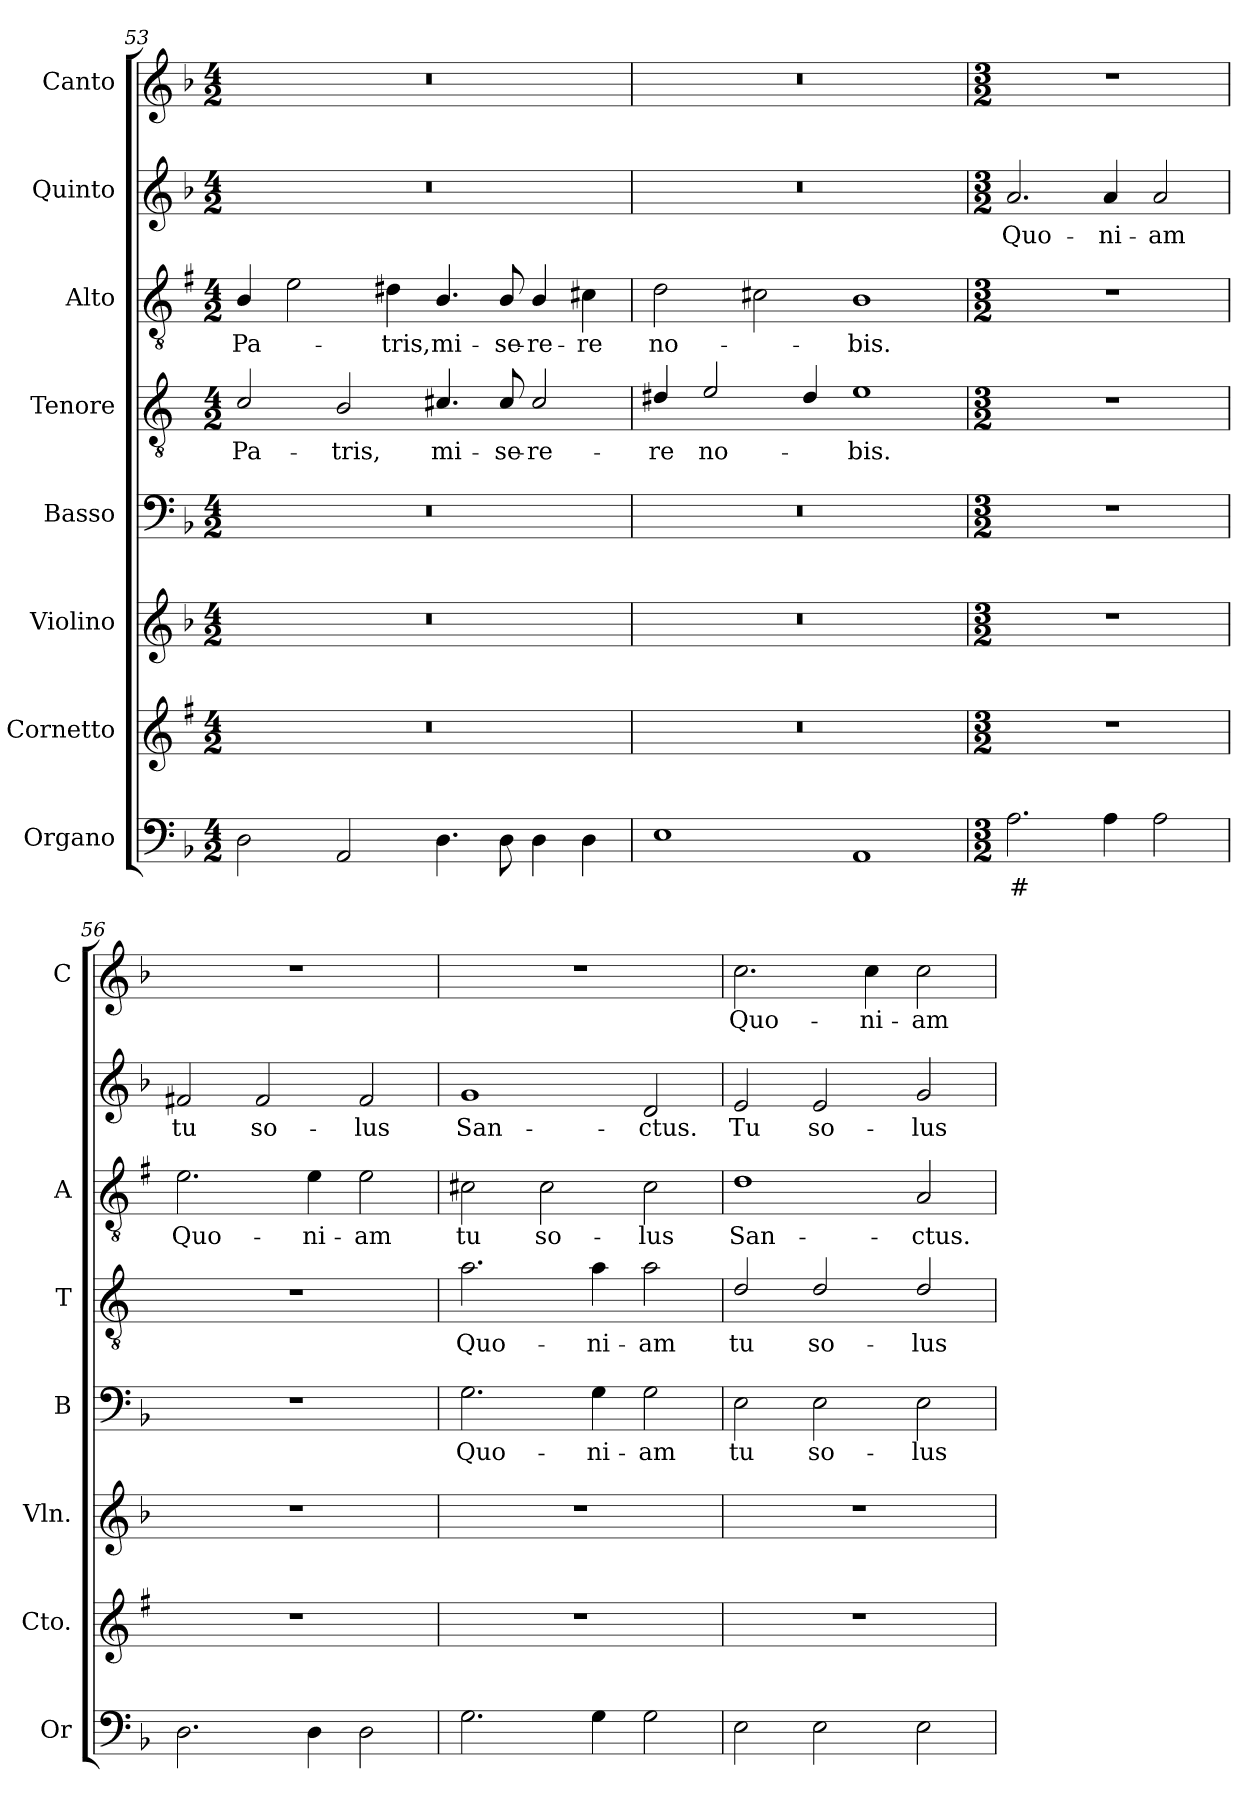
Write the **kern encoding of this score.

**kern	**text	**kern	**kern	**kern	**text	**kern	**text	**kern	**text	**kern	**text	**kern	**text
*part8	*part8	*part7	*part6	*part5	*part5	*part4	*part4	*part3	*part3	*part2	*part2	*part1	*part1
*staff8	*staff8	*staff7	*staff6	*staff5	*staff5	*staff4	*staff4	*staff3	*staff3	*staff2	*staff2	*staff1	*staff1
*I"Organo	*	*I"Cornetto	*I"Violino	*I"Basso	*	*I"Tenore	*	*I"Alto	*	*I"Quinto	*	*I"Canto	*
*I'Or	*	*I'Cto.	*I'Vln.	*I'B	*	*I'T	*	*I'A	*	*	*	*I'C	*
*clefF4	*	*clefG2	*clefG2	*clefF4	*	*clefGv2	*	*clefGv2	*	*clefG2	*	*clefG2	*
*	*	*ITrd1c2	*	*	*	*ITrd4c7	*	*ITrd1c2	*	*	*	*	*
*k[b-]	*	*k[b-]	*k[b-]	*k[b-]	*	*k[b-]	*	*k[b-]	*	*k[b-]	*	*k[b-]	*
*F:	*	*F:	*F:	*F:	*	*F:	*	*F:	*	*F:	*	*F:	*
*M4/2	*	*M4/2	*M4/2	*M4/2	*	*M4/2	*	*M4/2	*	*M4/2	*	*M4/2	*
=53	=53	=53	=53	=53	=53	=53	=53	=53	=53	=53	=53	=53	=53
!	!	!	!	!	!	!	!LO:LY:b	!	!LO:LY:b	!	!	!	!
2D\	.	0r	0r	0r	.	2F/	Pa-	4A/	Pa-	0r	.	0r	.
.	.	.	.	.	.	.	.	2d\	.	.	.	.	.
!	!	!	!	!	!	!	!LO:LY:b	!	!	!	!	!	!
2AA/	.	.	.	.	.	2E/	-tris,	.	.	.	.	.	.
!	!	!	!	!	!	!	!	!	!LO:LY:b	!	!	!	!
.	.	.	.	.	.	.	.	4c#X\	-tris,	.	.	.	.
!	!	!	!	!	!	!	!LO:LY:b	!	!LO:LY:b	!	!	!	!
4.D\	.	.	.	.	.	4.F#X/	mi-	4.A/	mi-	.	.	.	.
!	!	!	!	!	!	!	!LO:LY:b	!	!LO:LY:b	!	!	!	!
8D\	.	.	.	.	.	8F#/	-se-	8A/	-se-	.	.	.	.
!	!	!	!	!	!	!	!LO:LY:b	!	!LO:LY:b	!	!	!	!
4D\	.	.	.	.	.	2F#/	-re-	4A/	-re-	.	.	.	.
!	!	!	!	!	!	!	!	!	!LO:LY:b	!	!	!	!
4D\	.	.	.	.	.	.	.	4Bn\	-re	.	.	.	.
!!LO:LB:g=z
=54	=54	=54	=54	=54	=54	=54	=54	=54	=54	=54	=54	=54	=54
!	!	!	!	!	!	!	!LO:LY:b	!	!LO:LY:b	!	!	!	!
1E	.	0r	0r	0r	.	4G#X/	-re	2c\	no-	0r	.	0r	.
!	!	!	!	!	!	!	!LO:LY:b	!	!	!	!	!	!
.	.	.	.	.	.	2A/	no-	.	.	.	.	.	.
.	.	.	.	.	.	.	.	2Bn\	.	.	.	.	.
.	.	.	.	.	.	4G#/	.	.	.	.	.	.	.
!	!	!	!	!	!	!	!LO:LY:b	!	!LO:LY:b	!	!	!	!
1AA	.	.	.	.	.	1A	-bis.	1A	-bis.	.	.	.	.
=55	=55	=55	=55	=55	=55	=55	=55	=55	=55	=55	=55	=55	=55
*M3/2	*	*M3/2	*M3/2	*M3/2	*	*M3/2	*	*M3/2	*	*M3/2	*	*M3/2	*
!	!LO:LY:b	!	!	!	!	!	!	!	!	!	!LO:LY:b	!	!
2.A\	#	1.r	1.r	1.r	.	1.r	.	1.r	.	2.a/	Quo-	1.r	.
!	!	!	!	!	!	!	!	!	!	!	!LO:LY:b	!	!
4A\	.	.	.	.	.	.	.	.	.	4a/	-ni-	.	.
!	!	!	!	!	!	!	!	!	!	!	!LO:LY:b	!	!
2A\	.	.	.	.	.	.	.	.	.	2a/	-am	.	.
=56	=56	=56	=56	=56	=56	=56	=56	=56	=56	=56	=56	=56	=56
!	!	!	!	!	!	!	!	!	!LO:LY:b	!	!LO:LY:b	!	!
2.D\	.	1.r	1.r	1.r	.	1.r	.	2.d\	Quo-	2f#X/	tu	1.r	.
!	!	!	!	!	!	!	!	!	!	!	!LO:LY:b	!	!
.	.	.	.	.	.	.	.	.	.	2f#/	so-	.	.
!	!	!	!	!	!	!	!	!	!LO:LY:b	!	!	!	!
4D\	.	.	.	.	.	.	.	4d\	-ni-	.	.	.	.
!	!	!	!	!	!	!	!	!	!LO:LY:b	!	!LO:LY:b	!	!
2D\	.	.	.	.	.	.	.	2d\	-am	2f#/	-lus	.	.
=57	=57	=57	=57	=57	=57	=57	=57	=57	=57	=57	=57	=57	=57
!	!	!	!	!	!LO:LY:b	!	!LO:LY:b	!	!LO:LY:b	!	!LO:LY:b	!	!
2.G\	.	1.r	1.r	2.G\	Quo-	2.d\	Quo-	2Bn\	tu	1g	San-	1.r	.
!	!	!	!	!	!	!	!	!	!LO:LY:b	!	!	!	!
.	.	.	.	.	.	.	.	2B\	so-	.	.	.	.
!	!	!	!	!	!LO:LY:b	!	!LO:LY:b	!	!	!	!	!	!
4G\	.	.	.	4G\	-ni-	4d\	-ni-	.	.	.	.	.	.
!	!	!	!	!	!LO:LY:b	!	!LO:LY:b	!	!LO:LY:b	!	!LO:LY:b	!	!
2G\	.	.	.	2G\	-am	2d\	-am	2B\	-lus	2d/	-ctus.	.	.
=58	=58	=58	=58	=58	=58	=58	=58	=58	=58	=58	=58	=58	=58
!	!	!	!	!	!LO:LY:b	!	!LO:LY:b	!	!LO:LY:b	!	!LO:LY:b	!	!LO:LY:b
2E\	.	1.r	1.r	2E\	tu	2G/	tu	1c	San-	2e/	Tu	2.cc\	Quo-
!	!	!	!	!	!LO:LY:b	!	!LO:LY:b	!	!	!	!LO:LY:b	!	!
2E\	.	.	.	2E\	so-	2G/	so-	.	.	2e/	so-	.	.
!	!	!	!	!	!	!	!	!	!	!	!	!	!LO:LY:b
.	.	.	.	.	.	.	.	.	.	.	.	4cc\	-ni-
!	!	!	!	!	!LO:LY:b	!	!LO:LY:b	!	!LO:LY:b	!	!LO:LY:b	!	!LO:LY:b
2E\	.	.	.	2E\	-lus	2G/	-lus	2G/	-ctus.	2g/	-lus	2cc\	-am
=	=	=	=	=	=	=	=	=	=	=	=	=	=
*-	*-	*-	*-	*-	*-	*-	*-	*-	*-	*-	*-	*-	*-
